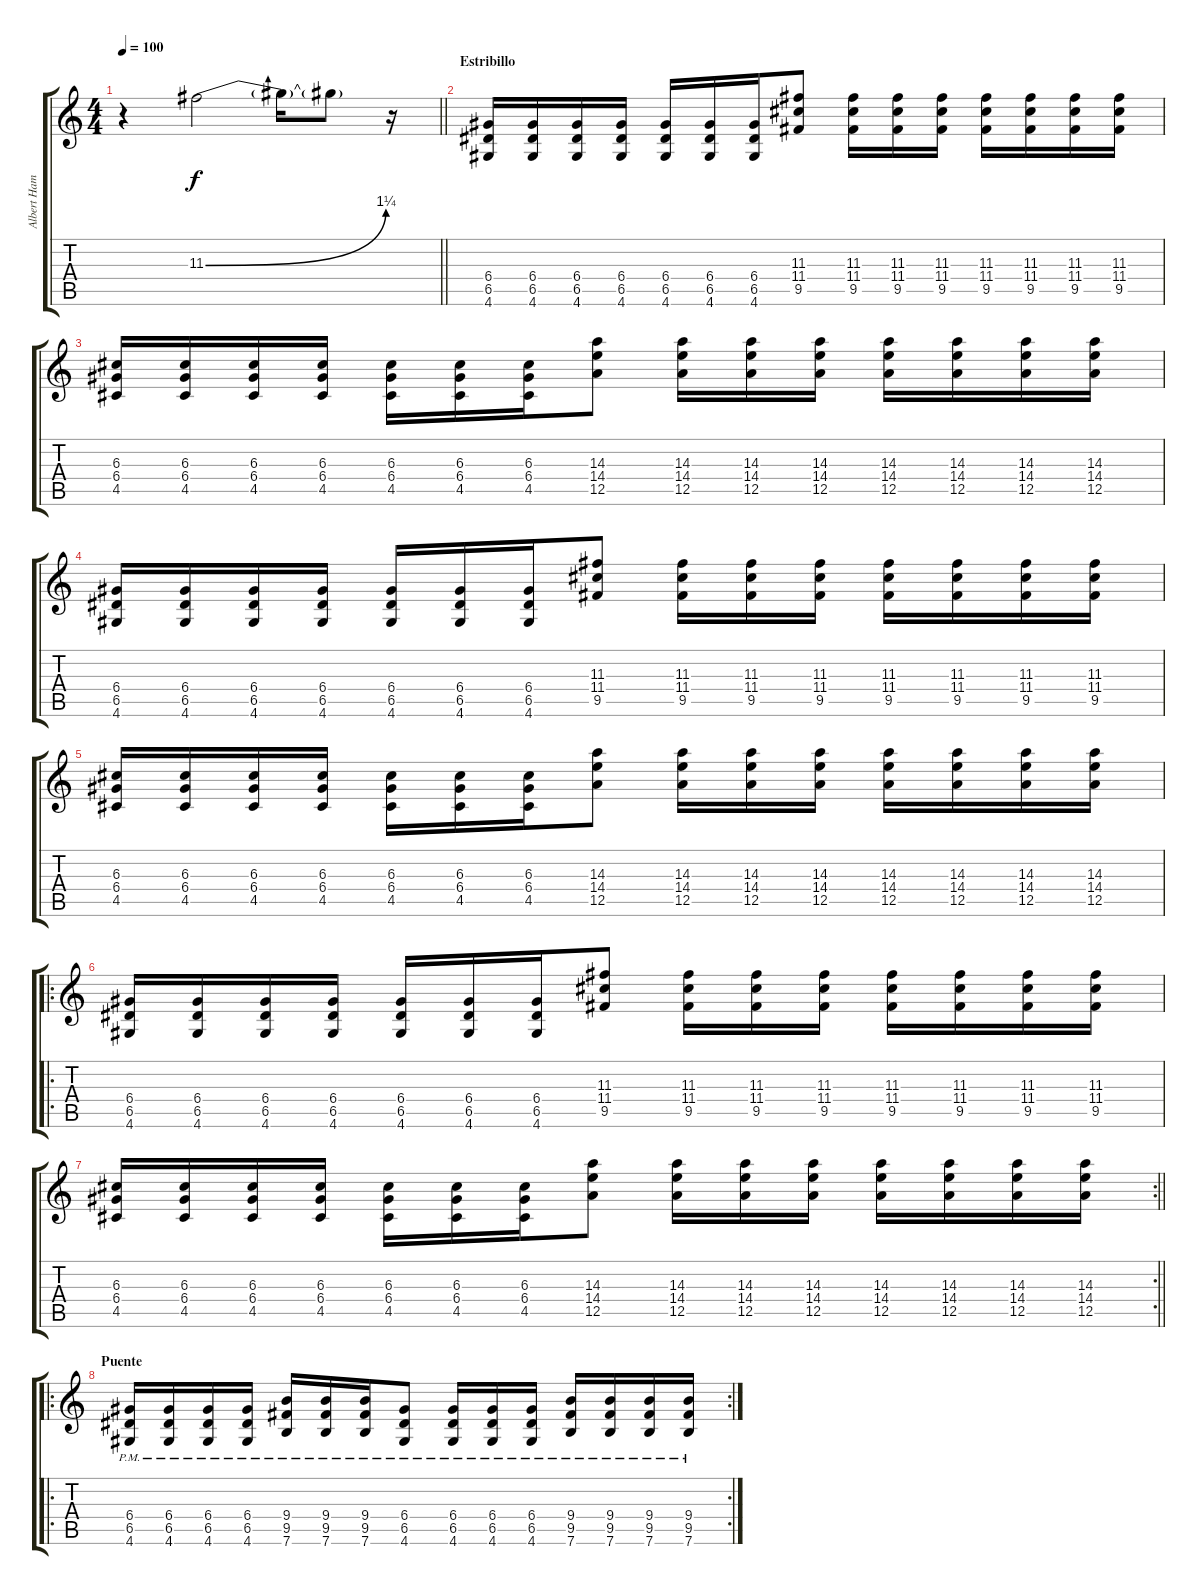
\track ("Albert Hammond Jr." "Albert Ham") {instrument distortionguitar}
\staff {score tabs}
\tuning (E4 B3 G3 D3 A2 E2) {hide}
\ts (4 4)
\tempo 100
\clef g2
\barLineRight lightlight
\ks c
r.4{dy f} 11.3{be (bend 0 0 60 5)}.2 11.3{t}.16 11.3{t}.8 r.16 |
\section ("" "Estribillo")
(6.4 6.5 4.6).16 (6.4 6.5 4.6).16 (6.4 6.5 4.6).16 (6.4 6.5 4.6).16 (6.4 6.5 4.6).16 (6.4 6.5 4.6).16 (6.4 6.5 4.6).16 (11.3 11.4 9.5).8 (11.3 11.4 9.5).16 (11.3 11.4 9.5).16 (11.3 11.4 9.5).16 (11.3 11.4 9.5).16 (11.3 11.4 9.5).16 (11.3 11.4 9.5).16 (11.3 11.4 9.5).16 |
(6.3 6.4 4.5).16 (6.3 6.4 4.5).16 (6.3 6.4 4.5).16 (6.3 6.4 4.5).16 (6.3 6.4 4.5).16 (6.3 6.4 4.5).16 (6.3 6.4 4.5).16 (14.3 14.4 12.5).8 (14.3 14.4 12.5).16 (14.3 14.4 12.5).16 (14.3 14.4 12.5).16 (14.3 14.4 12.5).16 (14.3 14.4 12.5).16 (14.3 14.4 12.5).16 (14.3 14.4 12.5).16 |
(6.4 6.5 4.6).16 (6.4 6.5 4.6).16 (6.4 6.5 4.6).16 (6.4 6.5 4.6).16 (6.4 6.5 4.6).16 (6.4 6.5 4.6).16 (6.4 6.5 4.6).16 (11.3 11.4 9.5).8 (11.3 11.4 9.5).16 (11.3 11.4 9.5).16 (11.3 11.4 9.5).16 (11.3 11.4 9.5).16 (11.3 11.4 9.5).16 (11.3 11.4 9.5).16 (11.3 11.4 9.5).16 |
(6.3 6.4 4.5).16 (6.3 6.4 4.5).16 (6.3 6.4 4.5).16 (6.3 6.4 4.5).16 (6.3 6.4 4.5).16 (6.3 6.4 4.5).16 (6.3 6.4 4.5).16 (14.3 14.4 12.5).8 (14.3 14.4 12.5).16 (14.3 14.4 12.5).16 (14.3 14.4 12.5).16 (14.3 14.4 12.5).16 (14.3 14.4 12.5).16 (14.3 14.4 12.5).16 (14.3 14.4 12.5).16 |
\ro
(6.4 6.5 4.6).16 (6.4 6.5 4.6).16 (6.4 6.5 4.6).16 (6.4 6.5 4.6).16 (6.4 6.5 4.6).16 (6.4 6.5 4.6).16 (6.4 6.5 4.6).16 (11.3 11.4 9.5).8 (11.3 11.4 9.5).16 (11.3 11.4 9.5).16 (11.3 11.4 9.5).16 (11.3 11.4 9.5).16 (11.3 11.4 9.5).16 (11.3 11.4 9.5).16 (11.3 11.4 9.5).16 |
\rc 2
\barLineRight lightlight
(6.3 6.4 4.5).16 (6.3 6.4 4.5).16 (6.3 6.4 4.5).16 (6.3 6.4 4.5).16 (6.3 6.4 4.5).16 (6.3 6.4 4.5).16 (6.3 6.4 4.5).16 (14.3 14.4 12.5).8 (14.3 14.4 12.5).16 (14.3 14.4 12.5).16 (14.3 14.4 12.5).16 (14.3 14.4 12.5).16 (14.3 14.4 12.5).16 (14.3 14.4 12.5).16 (14.3 14.4 12.5).16 |
\ro
\rc 2
\section ("" "Puente")
(6.4{pm} 6.5{pm} 4.6{pm}).16 (6.4{pm} 6.5{pm} 4.6{pm}).16 (6.4{pm} 6.5{pm} 4.6{pm}).16 (6.4{pm} 6.5{pm} 4.6{pm}).16 (9.4{pm} 9.5{pm} 7.6{pm}).16 (9.4{pm} 9.5{pm} 7.6{pm}).16 (9.4{pm} 9.5{pm} 7.6{pm}).16 (6.4{pm} 6.5{pm} 4.6{pm}).8 (6.4{pm} 6.5{pm} 4.6{pm}).16 (6.4{pm} 6.5{pm} 4.6{pm}).16 (6.4{pm} 6.5{pm} 4.6{pm}).16 (9.4{pm} 9.5{pm} 7.6{pm}).16 (9.4{pm} 9.5{pm} 7.6{pm}).16 (9.4{pm} 9.5{pm} 7.6{pm}).16 (9.4{pm} 9.5{pm} 7.6{pm}).16
